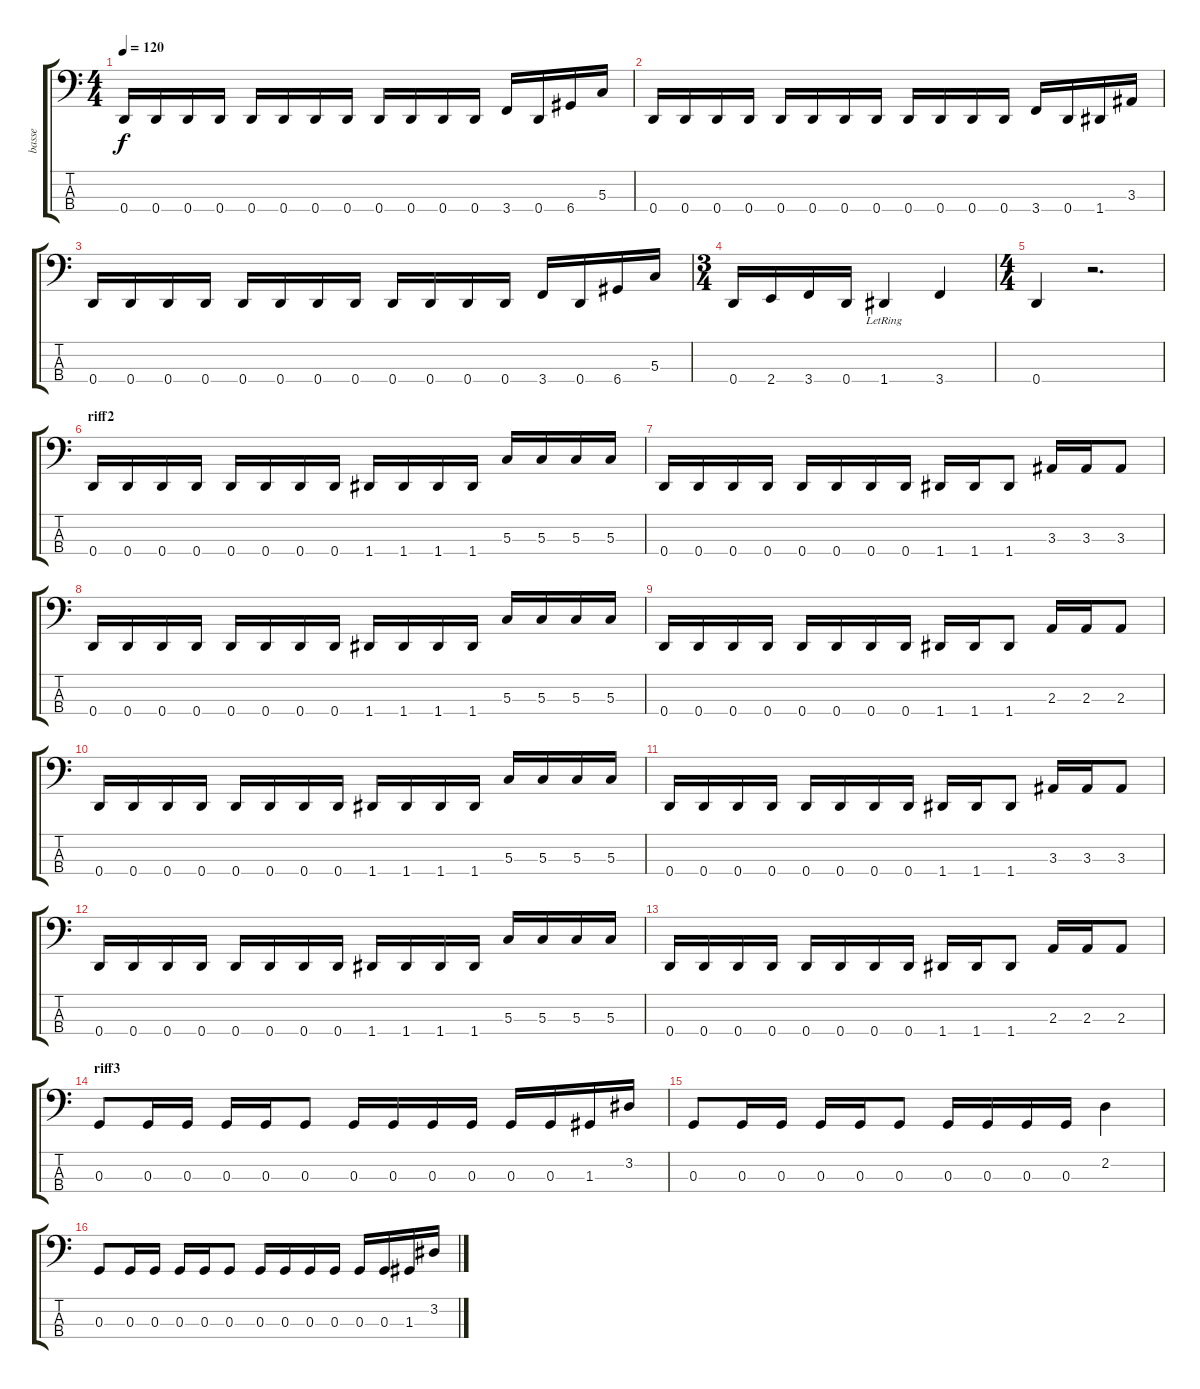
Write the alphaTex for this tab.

\track ("basse" "basse") {instrument electricbasspick}
\staff {score tabs}
\tuning (F2 C2 G1 D1) {hide}
\ts (4 4)
\tempo 120
\clef f4
\ks c
0.4.16{dy f} 0.4.16 0.4.16 0.4.16 0.4.16 0.4.16 0.4.16 0.4.16 0.4.16 0.4.16 0.4.16 0.4.16 3.4.16 0.4.16 6.4.16 5.3.16 |
0.4.16 0.4.16 0.4.16 0.4.16 0.4.16 0.4.16 0.4.16 0.4.16 0.4.16 0.4.16 0.4.16 0.4.16 3.4.16 0.4.16 1.4.16 3.3.16 |
0.4.16 0.4.16 0.4.16 0.4.16 0.4.16 0.4.16 0.4.16 0.4.16 0.4.16 0.4.16 0.4.16 0.4.16 3.4.16 0.4.16 6.4.16 5.3.16 |
\ts (3 4)
0.4.16 2.4.16 3.4.16 0.4.16 1.4{lr}.4 3.4.4 |
\ts (4 4)
0.4.4 r.2{d} |
\section ("" "riff2")
0.4.16 0.4.16 0.4.16 0.4.16 0.4.16 0.4.16 0.4.16 0.4.16 1.4.16 1.4.16 1.4.16 1.4.16 5.3.16 5.3.16 5.3.16 5.3.16 |
0.4.16 0.4.16 0.4.16 0.4.16 0.4.16 0.4.16 0.4.16 0.4.16 1.4.16 1.4.16 1.4.8 3.3.16 3.3.16 3.3.8 |
0.4.16 0.4.16 0.4.16 0.4.16 0.4.16 0.4.16 0.4.16 0.4.16 1.4.16 1.4.16 1.4.16 1.4.16 5.3.16 5.3.16 5.3.16 5.3.16 |
0.4.16 0.4.16 0.4.16 0.4.16 0.4.16 0.4.16 0.4.16 0.4.16 1.4.16 1.4.16 1.4.8 2.3.16 2.3.16 2.3.8 |
0.4.16 0.4.16 0.4.16 0.4.16 0.4.16 0.4.16 0.4.16 0.4.16 1.4.16 1.4.16 1.4.16 1.4.16 5.3.16 5.3.16 5.3.16 5.3.16 |
0.4.16 0.4.16 0.4.16 0.4.16 0.4.16 0.4.16 0.4.16 0.4.16 1.4.16 1.4.16 1.4.8 3.3.16 3.3.16 3.3.8 |
0.4.16 0.4.16 0.4.16 0.4.16 0.4.16 0.4.16 0.4.16 0.4.16 1.4.16 1.4.16 1.4.16 1.4.16 5.3.16 5.3.16 5.3.16 5.3.16 |
0.4.16 0.4.16 0.4.16 0.4.16 0.4.16 0.4.16 0.4.16 0.4.16 1.4.16 1.4.16 1.4.8 2.3.16 2.3.16 2.3.8 |
\section ("" "riff3")
0.3.8 0.3.16 0.3.16 0.3.16 0.3.16 0.3.8 0.3.16 0.3.16 0.3.16 0.3.16 0.3.16 0.3.16 1.3.16 3.2.16 |
0.3.8 0.3.16 0.3.16 0.3.16 0.3.16 0.3.8 0.3.16 0.3.16 0.3.16 0.3.16 2.2.4 |
0.3.8 0.3.16 0.3.16 0.3.16 0.3.16 0.3.8 0.3.16 0.3.16 0.3.16 0.3.16 0.3.16 0.3.16 1.3.16 3.2.16
